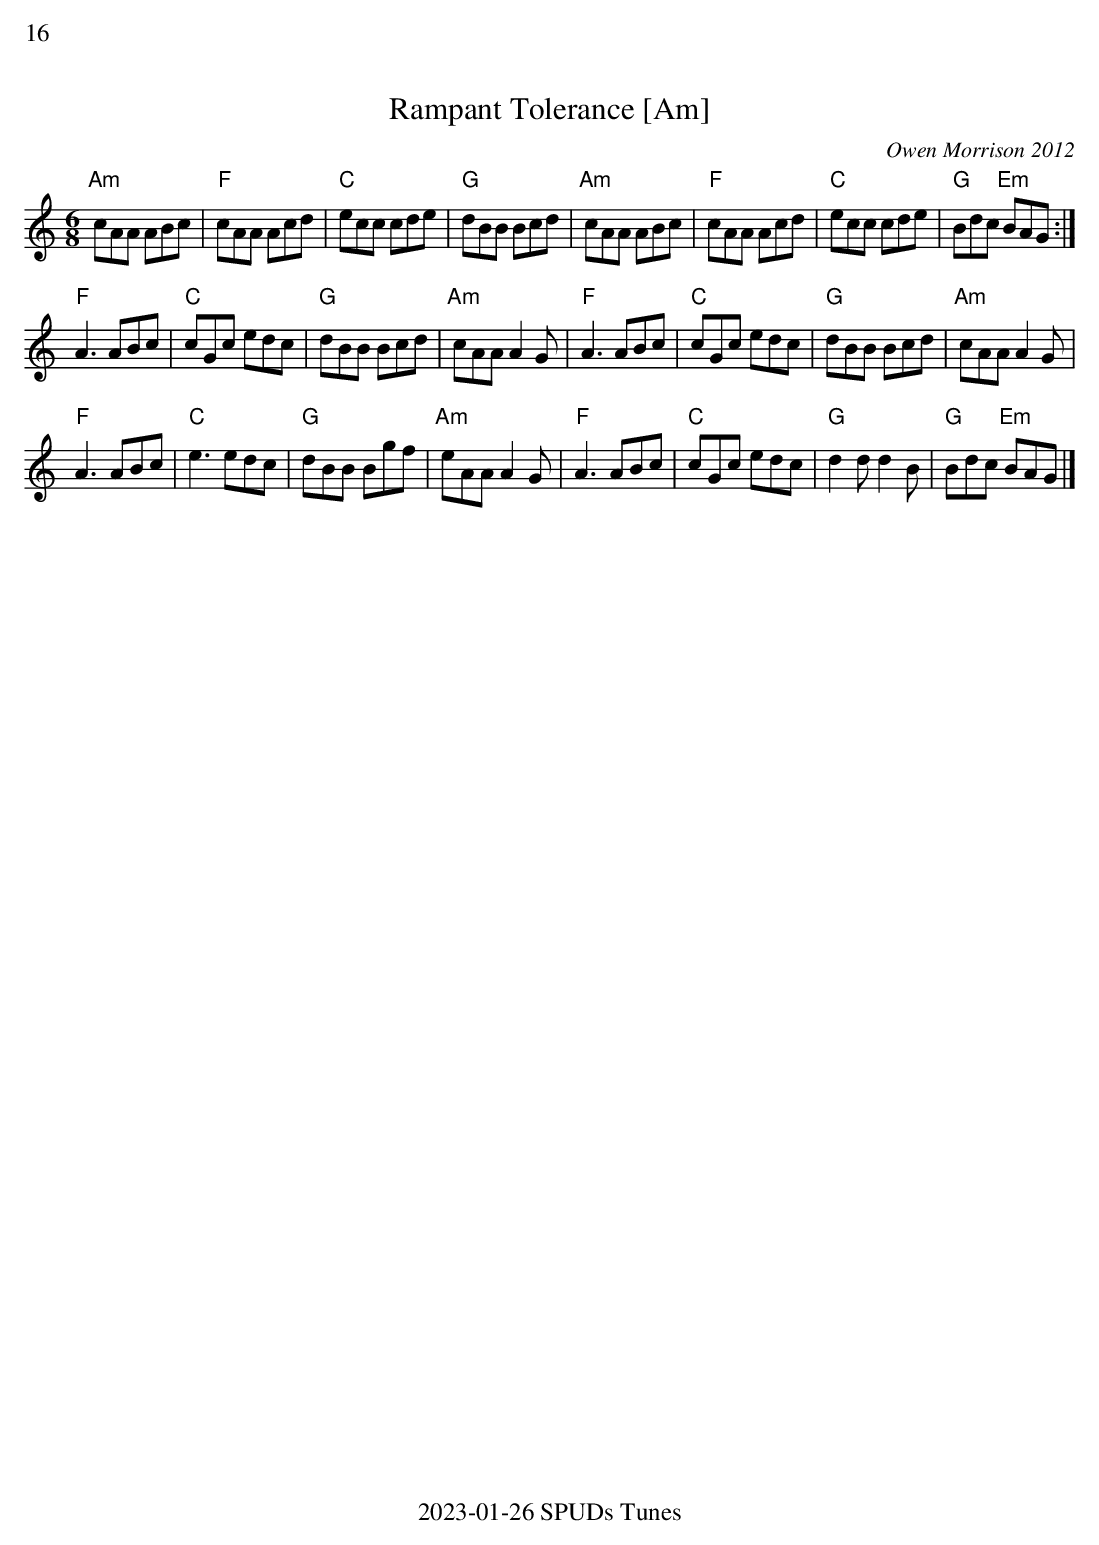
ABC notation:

X:1
%%text 16
T:Rampant Tolerance [Am]
C:Owen Morrison 2012
M:6/8
K:Am
"Am"cAA ABc|"F"cAA Acd|"C" ecc cde|"G"dBB Bcd|\
"Am"cAA ABc|"F"cAA Acd|"C" ecc cde|"G"Bdc "Em"BAG:|
"F"A3 ABc|"C"cGc edc|"G"dBB Bcd| "Am"cAA A2G|\
"F"A3 ABc|"C"cGc edc|"G"dBB Bcd| "Am"cAA A2G|
"F"A3 ABc|"C"e3 edc|"G"dBB Bgf|"Am"eAA A2G|\
"F"A3 ABc|"C"cGc edc|"G"d2d d2B|"G"Bdc "Em"BAG|]
